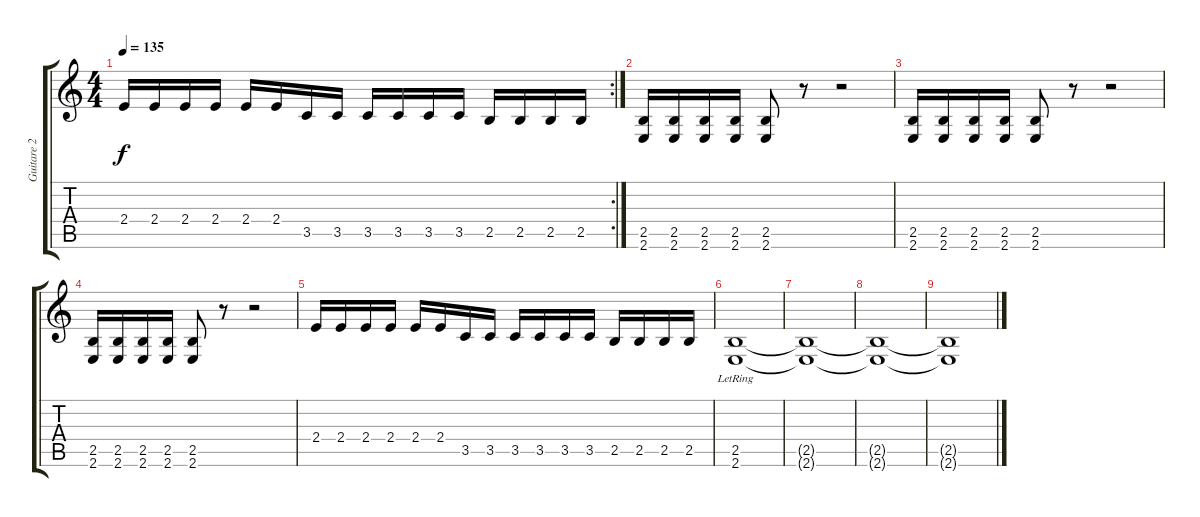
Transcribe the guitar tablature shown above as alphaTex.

\track ("Guitare 2" "Guitare 2") {instrument distortionguitar}
\staff {score tabs}
\tuning (E4 B3 G3 D3 A2 D2) {hide}
\rc 2
\ts (4 4)
\tempo 135
\clef g2
\ks c
2.4.16{dy f} 2.4.16 2.4.16 2.4.16 2.4.16 2.4.16 3.5.16 3.5.16 3.5.16 3.5.16 3.5.16 3.5.16 2.5.16 2.5.16 2.5.16 2.5.16 |
(2.5 2.6).16 (2.5 2.6).16 (2.5 2.6).16 (2.5 2.6).16 (2.5 2.6).8 r.8 r.2 |
(2.5 2.6).16 (2.5 2.6).16 (2.5 2.6).16 (2.5 2.6).16 (2.5 2.6).8 r.8 r.2 |
(2.5 2.6).16 (2.5 2.6).16 (2.5 2.6).16 (2.5 2.6).16 (2.5 2.6).8 r.8 r.2 |
2.4.16 2.4.16 2.4.16 2.4.16 2.4.16 2.4.16 3.5.16 3.5.16 3.5.16 3.5.16 3.5.16 3.5.16 2.5.16 2.5.16 2.5.16 2.5.16 |
(2.5{lr} 2.6{lr}).1 |
(2.5{t} 2.6{t}).1 |
(2.5{t} 2.6{t}).1 |
(2.5{t} 2.6{t}).1
